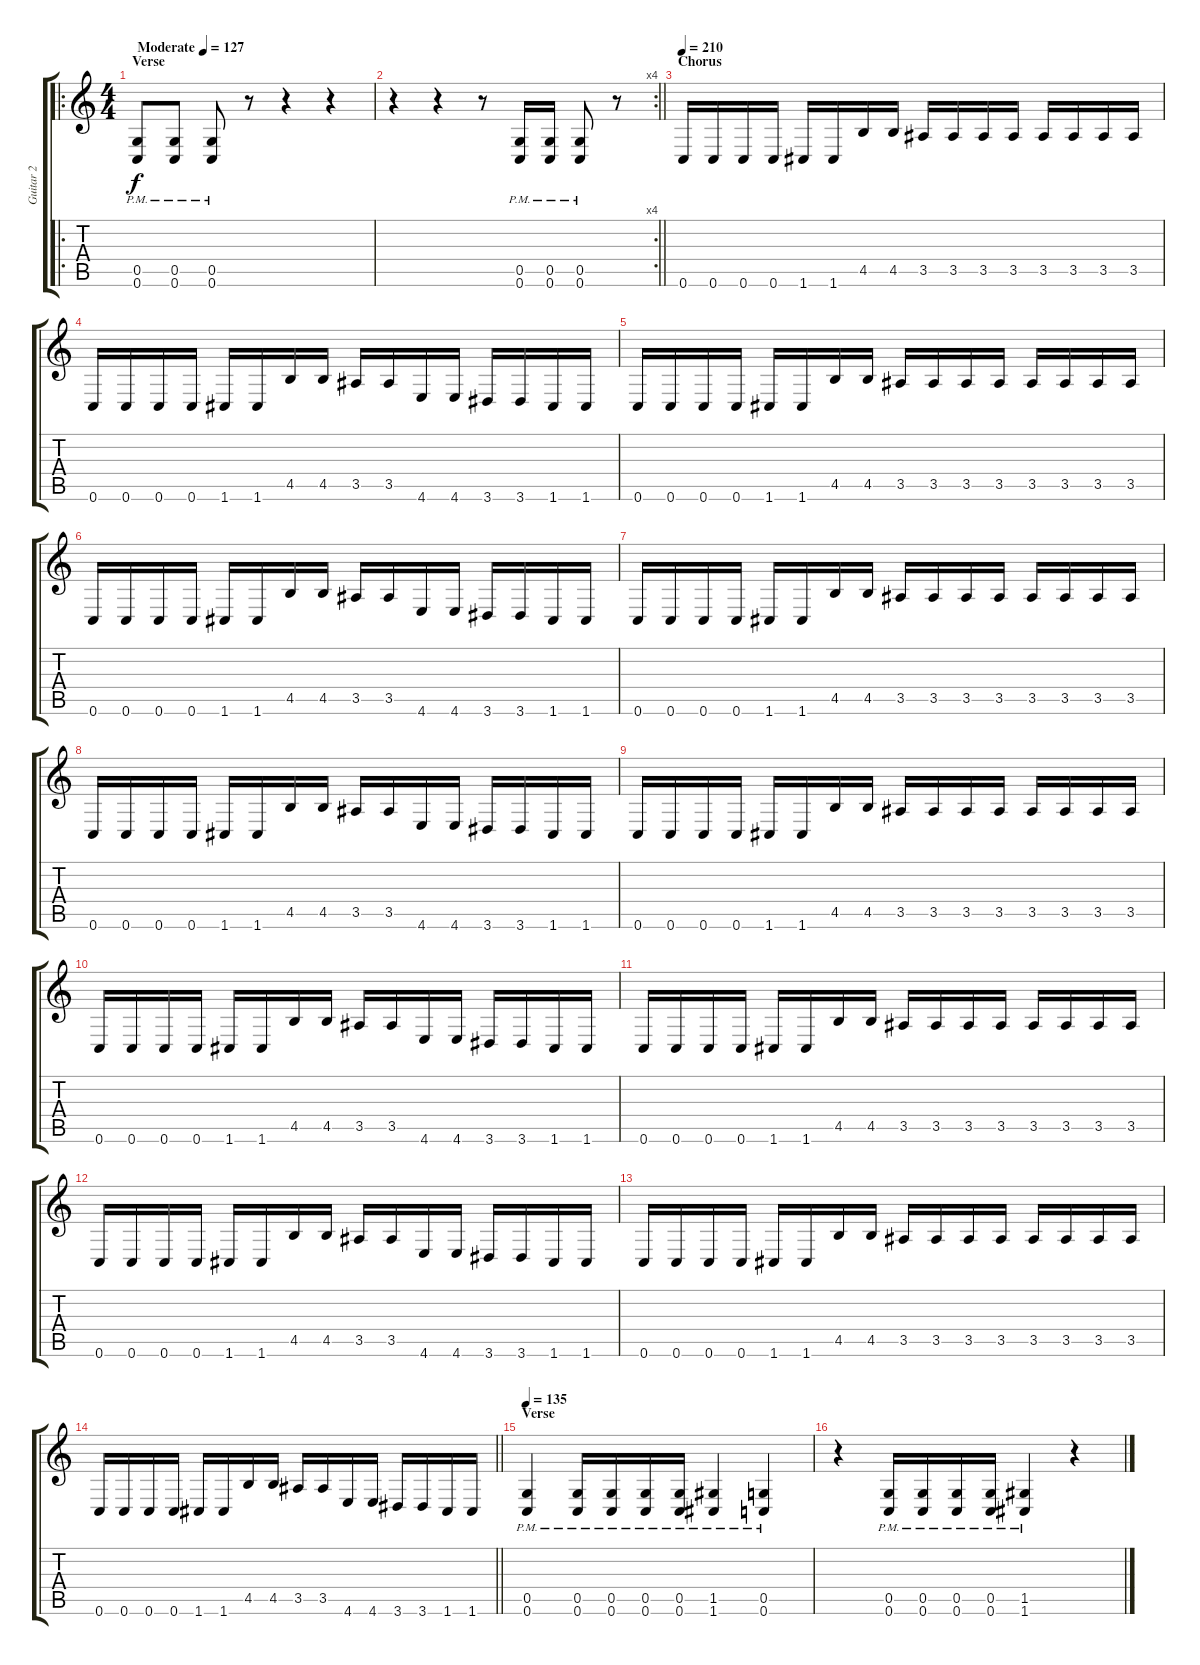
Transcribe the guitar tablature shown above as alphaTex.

\track ("Guitar 2" "Guitar 2") {instrument distortionguitar}
\staff {score tabs}
\tuning (D4 A3 F3 C3 G2 C2) {hide}
\ro
\ts (4 4)
\section ("" "Verse")
\tempo (127 "Moderate")
\clef g2
\ks c
(0.5{pm} 0.6{pm}).8{dy f instrument distortionguitar} (0.5{pm} 0.6{pm}).8 (0.5{pm} 0.6{pm}).8 r.8 r.4 r.4 |
\rc 4
\barLineRight lightlight
r.4 r.4 r.8 (0.5{pm} 0.6{pm}).16 (0.5{pm} 0.6{pm}).16 (0.5{pm} 0.6{pm}).8 r.8 |
\section ("" "Chorus")
\tempo 210
0.6.16 0.6.16 0.6.16 0.6.16 1.6.16 1.6.16 4.5.16 4.5.16 3.5.16 3.5.16 3.5.16 3.5.16 3.5.16 3.5.16 3.5.16 3.5.16 |
0.6.16 0.6.16 0.6.16 0.6.16 1.6.16 1.6.16 4.5.16 4.5.16 3.5.16 3.5.16 4.6.16 4.6.16 3.6.16 3.6.16 1.6.16 1.6.16 |
0.6.16 0.6.16 0.6.16 0.6.16 1.6.16 1.6.16 4.5.16 4.5.16 3.5.16 3.5.16 3.5.16 3.5.16 3.5.16 3.5.16 3.5.16 3.5.16 |
0.6.16 0.6.16 0.6.16 0.6.16 1.6.16 1.6.16 4.5.16 4.5.16 3.5.16 3.5.16 4.6.16 4.6.16 3.6.16 3.6.16 1.6.16 1.6.16 |
0.6.16 0.6.16 0.6.16 0.6.16 1.6.16 1.6.16 4.5.16 4.5.16 3.5.16 3.5.16 3.5.16 3.5.16 3.5.16 3.5.16 3.5.16 3.5.16 |
0.6.16 0.6.16 0.6.16 0.6.16 1.6.16 1.6.16 4.5.16 4.5.16 3.5.16 3.5.16 4.6.16 4.6.16 3.6.16 3.6.16 1.6.16 1.6.16 |
0.6.16 0.6.16 0.6.16 0.6.16 1.6.16 1.6.16 4.5.16 4.5.16 3.5.16 3.5.16 3.5.16 3.5.16 3.5.16 3.5.16 3.5.16 3.5.16 |
0.6.16 0.6.16 0.6.16 0.6.16 1.6.16 1.6.16 4.5.16 4.5.16 3.5.16 3.5.16 4.6.16 4.6.16 3.6.16 3.6.16 1.6.16 1.6.16 |
0.6.16 0.6.16 0.6.16 0.6.16 1.6.16 1.6.16 4.5.16 4.5.16 3.5.16 3.5.16 3.5.16 3.5.16 3.5.16 3.5.16 3.5.16 3.5.16 |
0.6.16 0.6.16 0.6.16 0.6.16 1.6.16 1.6.16 4.5.16 4.5.16 3.5.16 3.5.16 4.6.16 4.6.16 3.6.16 3.6.16 1.6.16 1.6.16 |
0.6.16 0.6.16 0.6.16 0.6.16 1.6.16 1.6.16 4.5.16 4.5.16 3.5.16 3.5.16 3.5.16 3.5.16 3.5.16 3.5.16 3.5.16 3.5.16 |
\barLineRight lightlight
0.6.16 0.6.16 0.6.16 0.6.16 1.6.16 1.6.16 4.5.16 4.5.16 3.5.16 3.5.16 4.6.16 4.6.16 3.6.16 3.6.16 1.6.16 1.6.16 |
\section ("" "Verse")
\tempo 135
(0.5{pm} 0.6{pm}).4 (0.5{pm} 0.6{pm}).16 (0.5{pm} 0.6{pm}).16 (0.5{pm} 0.6{pm}).16 (0.5{pm} 0.6{pm}).16 (1.5{pm} 1.6{pm}).4 (0.5{pm} 0.6{pm}).4 |
r.4 (0.5{pm} 0.6{pm}).16 (0.5{pm} 0.6{pm}).16 (0.5{pm} 0.6{pm}).16 (0.5{pm} 0.6{pm}).16 (1.5{pm} 1.6{pm}).4 r.4
